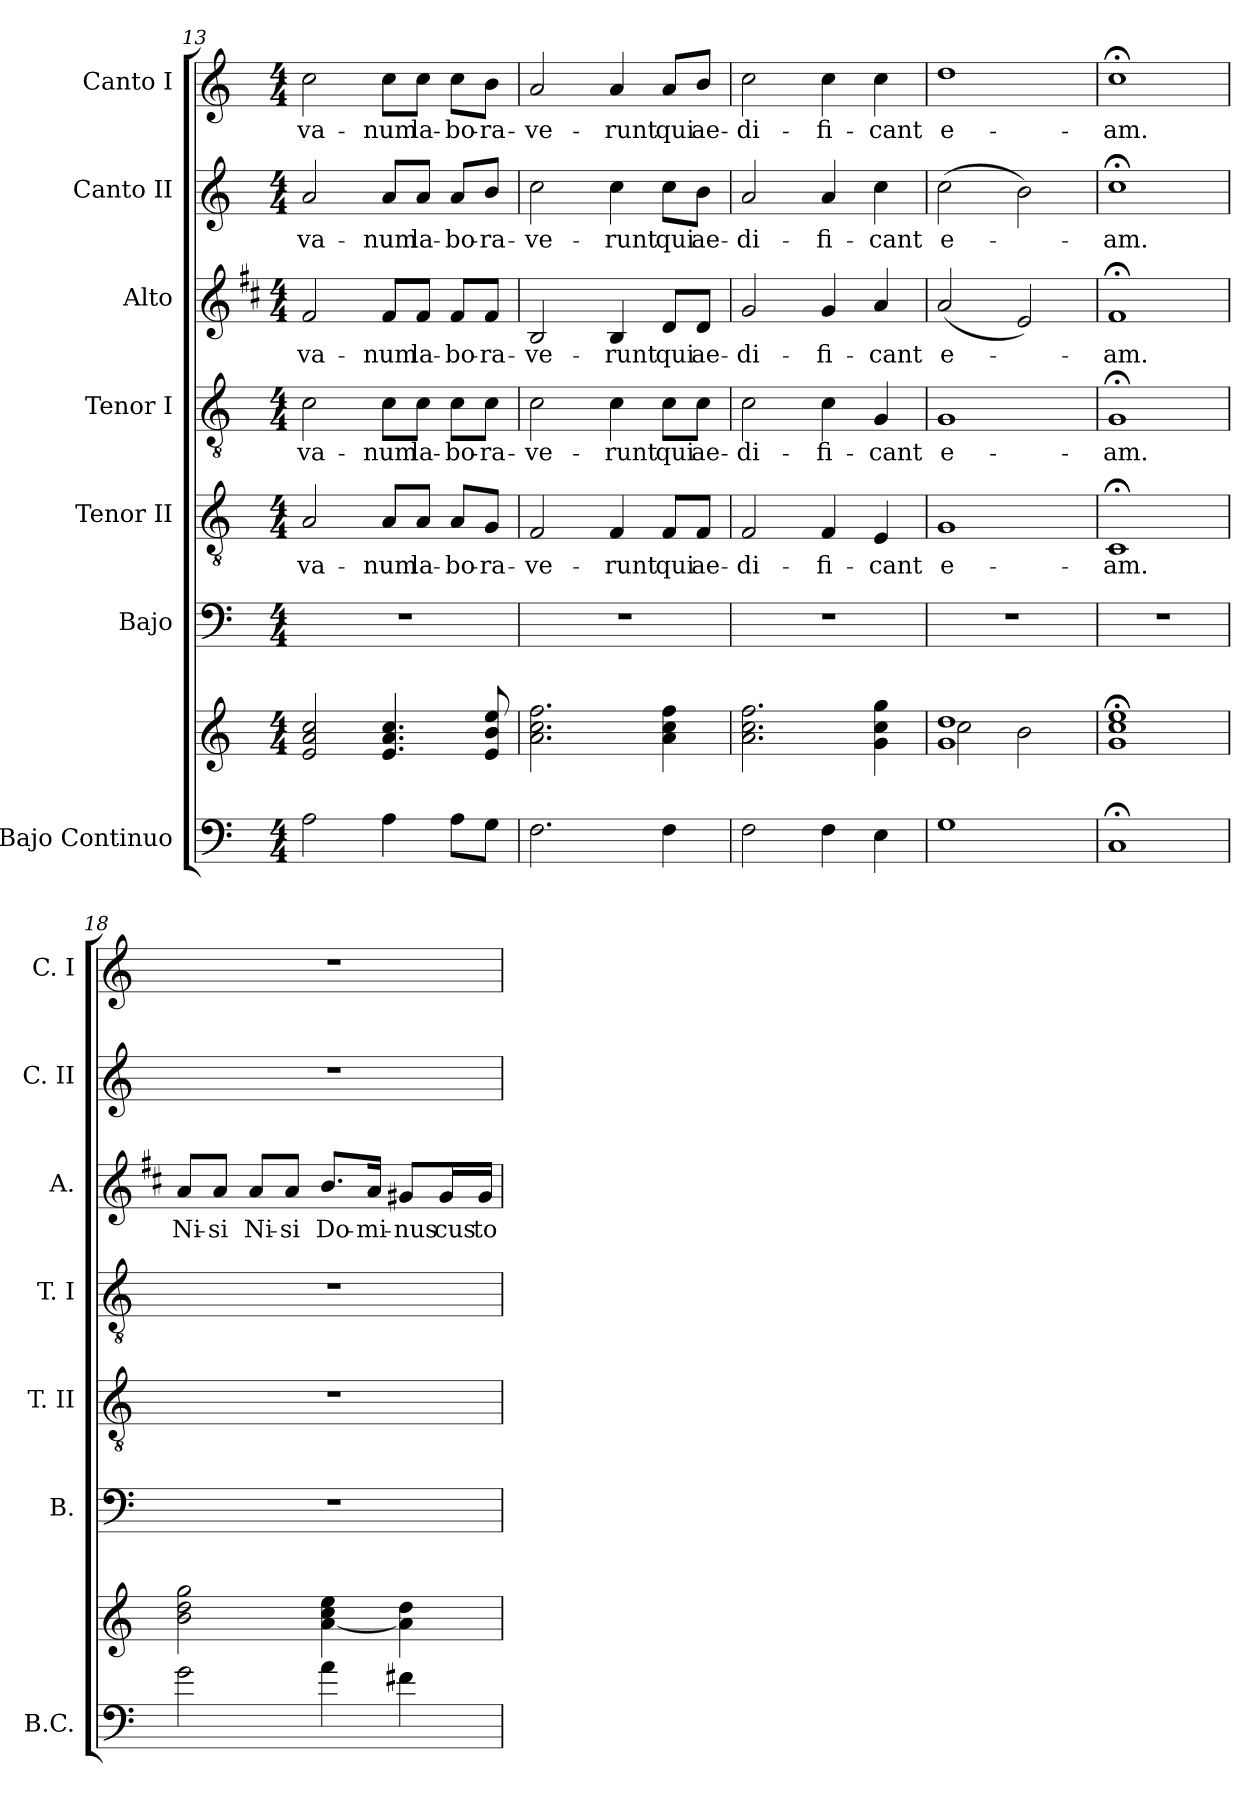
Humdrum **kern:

**kern	**kern	**kern	**kern	**text	**kern	**text	**kern	**text	**kern	**text	**kern	**text
*part7	*part7	*part6	*part5	*part5	*part4	*part4	*part3	*part3	*part2	*part2	*part1	*part1
*staff8	*staff7	*staff6	*staff5	*staff5	*staff4	*staff4	*staff3	*staff3	*staff2	*staff2	*staff1	*staff1
*I"Bajo Continuo	*	*I"Bajo	*I"Tenor II	*	*I"Tenor I	*	*I"Alto	*	*I"Canto II	*	*I"Canto I	*
*I'B.C.	*	*I'B.	*I'T. II	*	*I'T. I	*	*I'A.	*	*I'C. II	*	*I'C. I	*
*clefF4	*clefG2	*clefF4	*clefGv2	*	*clefGv2	*	*clefG2	*	*clefG2	*	*clefG2	*
*	*	*	*ITrd7c12	*	*ITrd7c12	*	*ITrd1c2	*	*	*	*	*
*k[]	*k[]	*k[]	*k[]	*	*k[]	*	*k[]	*	*k[]	*	*k[]	*
*M4/4	*M4/4	*M4/4	*M4/4	*	*M4/4	*	*M4/4	*	*M4/4	*	*M4/4	*
=13	=13	=13	=13	=13	=13	=13	=13	=13	=13	=13	=13	=13
2A\	2e/ 2a/ 2cc/	1r	2AA/	va-	2C\	va-	2e/	va-	2a/	va-	2cc\	va-
4A\	4.e/ 4.a/ 4.cc/	.	8AA/L	-num	8C\L	-num	8e/L	-num	8a/L	-num	8cc\L	-num
.	.	.	8AA/J	la-	8C\J	la-	8e/J	la-	8a/J	la-	8cc\J	la-
8A\L	.	.	8AA/L	-bo-	8C\L	-bo-	8e/L	-bo-	8a/L	-bo-	8cc\L	-bo-
8G\J	8e/ 8b/ 8ee/	.	8GG/J	-ra-	8C\J	-ra-	8e/J	-ra-	8b/J	-ra-	8b\J	-ra-
=14	=14	=14	=14	=14	=14	=14	=14	=14	=14	=14	=14	=14
2.F\	2.a\ 2.cc\ 2.ff\	1r	2FF/	-ve-	2C\	-ve-	2A/	-ve-	2cc\	-ve-	2a/	-ve-
.	.	.	4FF/	-runt	4C\	-runt	4A/	-runt	4cc\	-runt	4a/	-runt
4F\	4a\ 4cc\ 4ff\	.	8FF/L	qui	8C\L	qui	8c/L	qui	8cc\L	qui	8a/L	qui
.	.	.	8FF/J	ae-	8C\J	ae-	8c/J	ae-	8b\J	ae-	8b/J	ae-
=15	=15	=15	=15	=15	=15	=15	=15	=15	=15	=15	=15	=15
2F\	2.a\ 2.cc\ 2.ff\	1r	2FF/	-di-	2C\	-di-	2f/	-di-	2a/	-di-	2cc\	-di-
4F\	.	.	4FF/	-fi-	4C\	-fi-	4f/	-fi-	4a/	-fi-	4cc\	-fi-
4E\	4g\ 4cc\ 4gg\	.	4EE/	-cant	4GG/	-cant	4g/	-cant	4cc\	-cant	4cc\	-cant
=16	=16	=16	=16	=16	=16	=16	=16	=16	=16	=16	=16	=16
*	*^	*	*	*	*	*	*	*	*	*	*	*
1G	1g 1dd	2cc\	1r	1GG	e-	1GG	e-	(2g/	e-	(>2cc\	e-	1dd	e-
.	.	2b\	.	.	.	.	.	2d/)	.	2b\)	.	.	.
*	*v	*v	*	*	*	*	*	*	*	*	*	*	*
=17	=17	=17	=17	=17	=17	=17	=17	=17	=17	=17	=17	=17
1C;<	1g;< 1cc;< 1ee;<	1r	1CC;<	-am.	1GG;<	-am.	1e;<	-am.	1cc;<	-am.	1cc;<	-am.
!!LO:LB:g=z
=18	=18	=18	=18	=18	=18	=18	=18	=18	=18	=18	=18	=18
2g\	2b\ 2dd\ 2gg\	1r	1r	.	1r	.	8g/L	Ni-	1r	.	1r	.
.	.	.	.	.	.	.	8g/J	-si	.	.	.	.
.	.	.	.	.	.	.	8g/L	Ni-	.	.	.	.
.	.	.	.	.	.	.	8g/J	-si	.	.	.	.
4a\	[4a\ 4cc\ 4ee\	.	.	.	.	.	8.a/L	Do-	.	.	.	.
.	.	.	.	.	.	.	16g/Jk	-mi-	.	.	.	.
4f#X\	4a\] 4dd\	.	.	.	.	.	8f#X/L	-nus	.	.	.	.
.	.	.	.	.	.	.	16f#/L	cus	.	.	.	.
.	.	.	.	.	.	.	16f#/JJ	to-	.	.	.	.
=	=	=	=	=	=	=	=	=	=	=	=	=
*-	*-	*-	*-	*-	*-	*-	*-	*-	*-	*-	*-	*-
